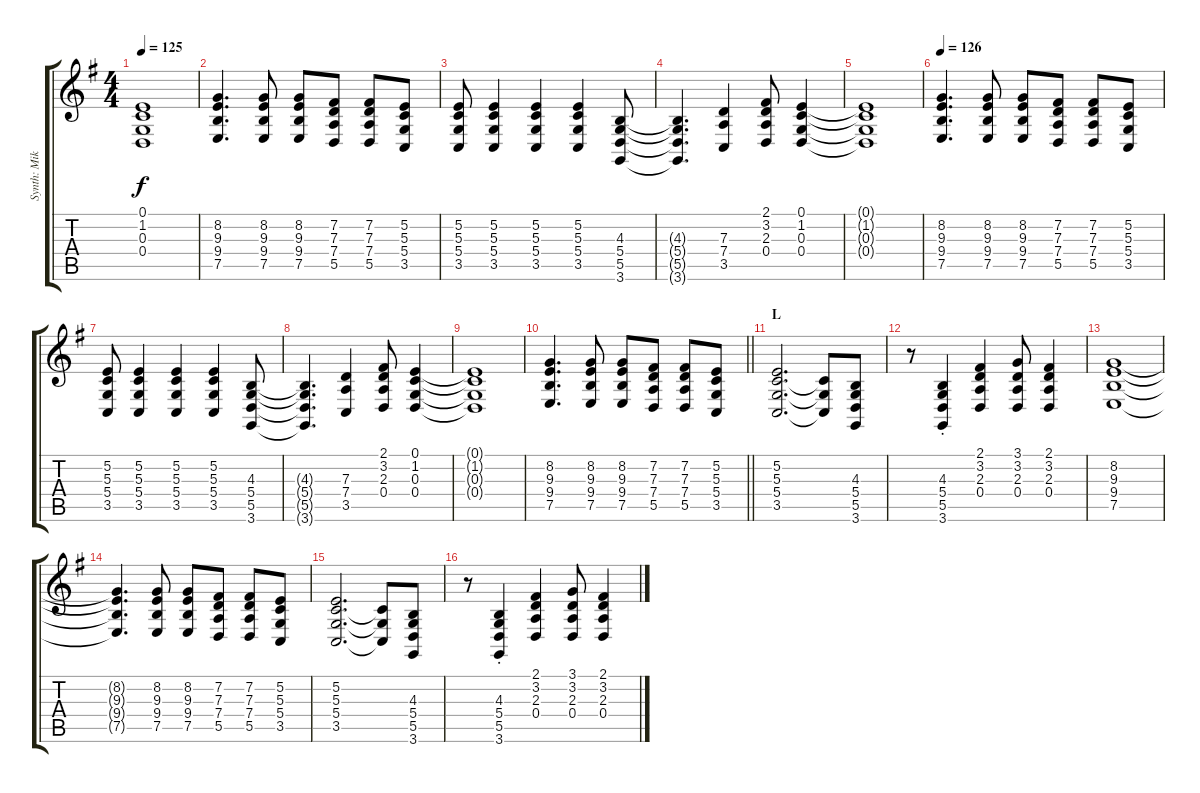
\track ("Synth: Mike" "Synth: Mik") {instrument synthstrings1}
\staff {score tabs}
\tuning (E4 B3 G3 D3 A2 E2) {hide}
\ts (4 4)
\tempo 125
\clef g2
\ks g
(0.1{t} 1.2{t} 0.3{t} 0.4{t}).1{dy f} |
(8.2 9.3 9.4 7.5).4{d} (8.2 9.3 9.4 7.5).8 (8.2 9.3 9.4 7.5).8 (7.2 7.3 7.4 5.5).8 (7.2 7.3 7.4 5.5).8 (5.2 5.3 5.4 3.5).8 |
(5.2 5.3 5.4 3.5).8 (5.2 5.3 5.4 3.5).4 (5.2 5.3 5.4 3.5).4 (5.2 5.3 5.4 3.5).4 (4.3 5.4 5.5 3.6).8 |
(4.3{t} 5.4{t} 5.5{t} 3.6{t}).4{d} (7.3 7.4 3.5).4 (2.1 3.2 2.3 0.4).8 (0.1 1.2 0.3 0.4).4 |
(0.1{t} 1.2{t} 0.3{t} 0.4{t}).1 |
\tempo 126
(8.2 9.3 9.4 7.5).4{d} (8.2 9.3 9.4 7.5).8 (8.2 9.3 9.4 7.5).8 (7.2 7.3 7.4 5.5).8 (7.2 7.3 7.4 5.5).8 (5.2 5.3 5.4 3.5).8 |
(5.2 5.3 5.4 3.5).8 (5.2 5.3 5.4 3.5).4 (5.2 5.3 5.4 3.5).4 (5.2 5.3 5.4 3.5).4 (4.3 5.4 5.5 3.6).8 |
(4.3{t} 5.4{t} 5.5{t} 3.6{t}).4{d} (7.3 7.4 3.5).4 (2.1 3.2 2.3 0.4).8 (0.1 1.2 0.3 0.4).4 |
(0.1{t} 1.2{t} 0.3{t} 0.4{t}).1 |
\barLineRight lightlight
(8.2 9.3 9.4 7.5).4{d} (8.2 9.3 9.4 7.5).8 (8.2 9.3 9.4 7.5).8 (7.2 7.3 7.4 5.5).8 (7.2 7.3 7.4 5.5).8 (5.2 5.3 5.4 3.5).8 |
\section ("" "L")
(5.2 5.3 5.4 3.5).2{d} (5.3{t} 5.4{t} 3.5{t}).8 (4.3 5.4 5.5 3.6).8 |
r.8 (4.3{st} 5.4{st} 5.5{st} 3.6{st}).4 (2.1 3.2 2.3 0.4).4 (3.1 3.2 2.3 0.4).8 (2.1 3.2 2.3 0.4).4 |
(8.2 9.3 9.4 7.5).1 |
(8.2{t} 9.3{t} 9.4{t} 7.5{t}).4{d} (8.2 9.3 9.4 7.5).8 (8.2 9.3 9.4 7.5).8 (7.2 7.3 7.4 5.5).8 (7.2 7.3 7.4 5.5).8 (5.2 5.3 5.4 3.5).8 |
(5.2 5.3 5.4 3.5).2{d} (5.3{t} 5.4{t} 3.5{t}).8 (4.3 5.4 5.5 3.6).8 |
r.8 (4.3{st} 5.4{st} 5.5{st} 3.6{st}).4 (2.1 3.2 2.3 0.4).4 (3.1 3.2 2.3 0.4).8 (2.1 3.2 2.3 0.4).4
